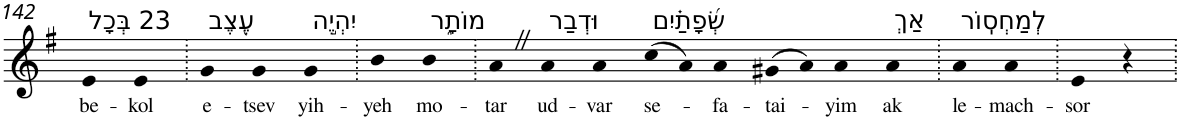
**kern	**text
*part1	*part1
*staff1	*staff1
*I"Piano	*
*I'Pno	*
!!LO:PB:g=z
*clefG2	*
*k[f#]	*
*G:	*
=142	=142
!LO:TX:a:t=23 בְּכָל	!
!	!LO:LY:b
4e	be-
!	!LO:LY:b
4e	-kol
=143.	=143.
!LO:TX:a:t=עֶ֭צֶב	!
!	!LO:LY:b
4g	e-
!	!LO:LY:b
4g	-tsev
!LO:TX:a:t=יִהְיֶ֣ה	!
!	!LO:LY:b
4g	yih-
=144.	=144.
!	!LO:LY:b
4b	-yeh
!LO:TX:a:t=מוֹתָ֑ר	!
!	!LO:LY:b
4b	mo-
=145.	=145.
!	!LO:LY:b
4aZ	-tar
!LO:TX:a:t=וּדְבַר	!
!	!LO:LY:b
4a	ud-
!	!LO:LY:b
4a	-var
!LO:TX:a:t=שְׂ֝פָתַ֗יִם	!
!	!LO:LY:b
(>8cc	se-
8a)	.
!	!LO:LY:b
4a	-fa-
!	!LO:LY:b
(>8g#X	-tai-
8a)	.
!	!LO:LY:b
4a	-yim
!LO:TX:a:t=אַךְ	!
!	!LO:LY:b
4a	ak
=146.	=146.
!LO:TX:a:t=לְמַחְסֽוֹר	!
!	!LO:LY:b
4a	le-
!	!LO:LY:b
4a	-mach-
=147.	=147.
!	!LO:LY:b
4e	-sor
4r	.
=.	=.
*-	*-
